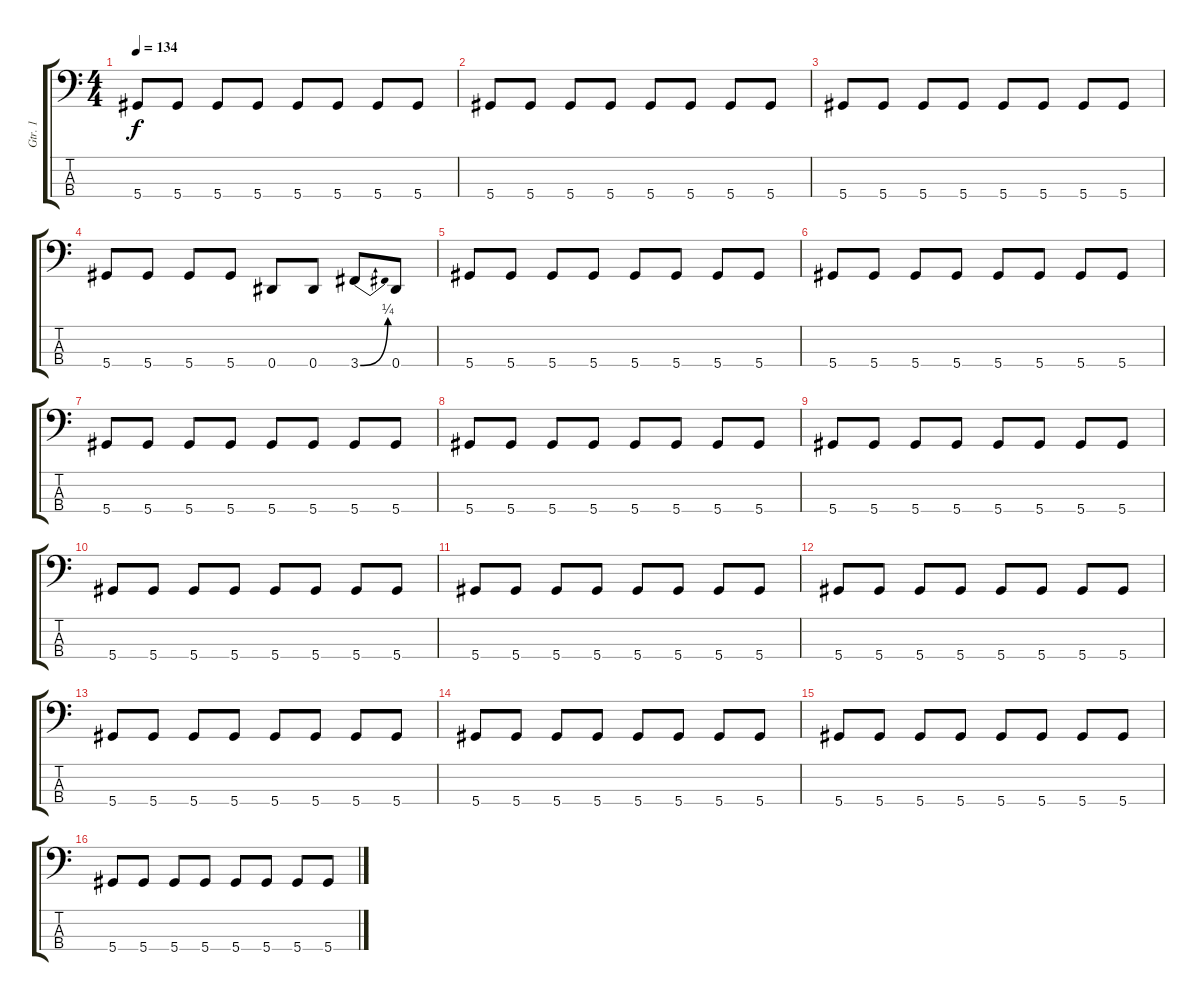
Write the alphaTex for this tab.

\track ("Gtr. 1" "Gtr. 1") {instrument electricbasspick}
\staff {score tabs}
\tuning (Gb2 Db2 Ab1 Eb1) {hide}
\ts (4 4)
\tempo 134
\clef f4
\ks c
5.4.8{dy f} 5.4.8 5.4.8 5.4.8 5.4.8 5.4.8 5.4.8 5.4.8 |
5.4.8 5.4.8 5.4.8 5.4.8 5.4.8 5.4.8 5.4.8 5.4.8 |
5.4.8 5.4.8 5.4.8 5.4.8 5.4.8 5.4.8 5.4.8 5.4.8 |
5.4.8 5.4.8 5.4.8 5.4.8 0.4.8 0.4.8 3.4{be (bend 0 0 60 1)}.8 0.4.8 |
5.4.8 5.4.8 5.4.8 5.4.8 5.4.8 5.4.8 5.4.8 5.4.8 |
5.4.8 5.4.8 5.4.8 5.4.8 5.4.8 5.4.8 5.4.8 5.4.8 |
5.4.8 5.4.8 5.4.8 5.4.8 5.4.8 5.4.8 5.4.8 5.4.8 |
5.4.8 5.4.8 5.4.8 5.4.8 5.4.8 5.4.8 5.4.8 5.4.8 |
5.4.8 5.4.8 5.4.8 5.4.8 5.4.8 5.4.8 5.4.8 5.4.8 |
5.4.8 5.4.8 5.4.8 5.4.8 5.4.8 5.4.8 5.4.8 5.4.8 |
5.4.8 5.4.8 5.4.8 5.4.8 5.4.8 5.4.8 5.4.8 5.4.8 |
5.4.8 5.4.8 5.4.8 5.4.8 5.4.8 5.4.8 5.4.8 5.4.8 |
5.4.8 5.4.8 5.4.8 5.4.8 5.4.8 5.4.8 5.4.8 5.4.8 |
5.4.8 5.4.8 5.4.8 5.4.8 5.4.8 5.4.8 5.4.8 5.4.8 |
5.4.8 5.4.8 5.4.8 5.4.8 5.4.8 5.4.8 5.4.8 5.4.8 |
5.4.8 5.4.8 5.4.8 5.4.8 5.4.8 5.4.8 5.4.8 5.4.8
